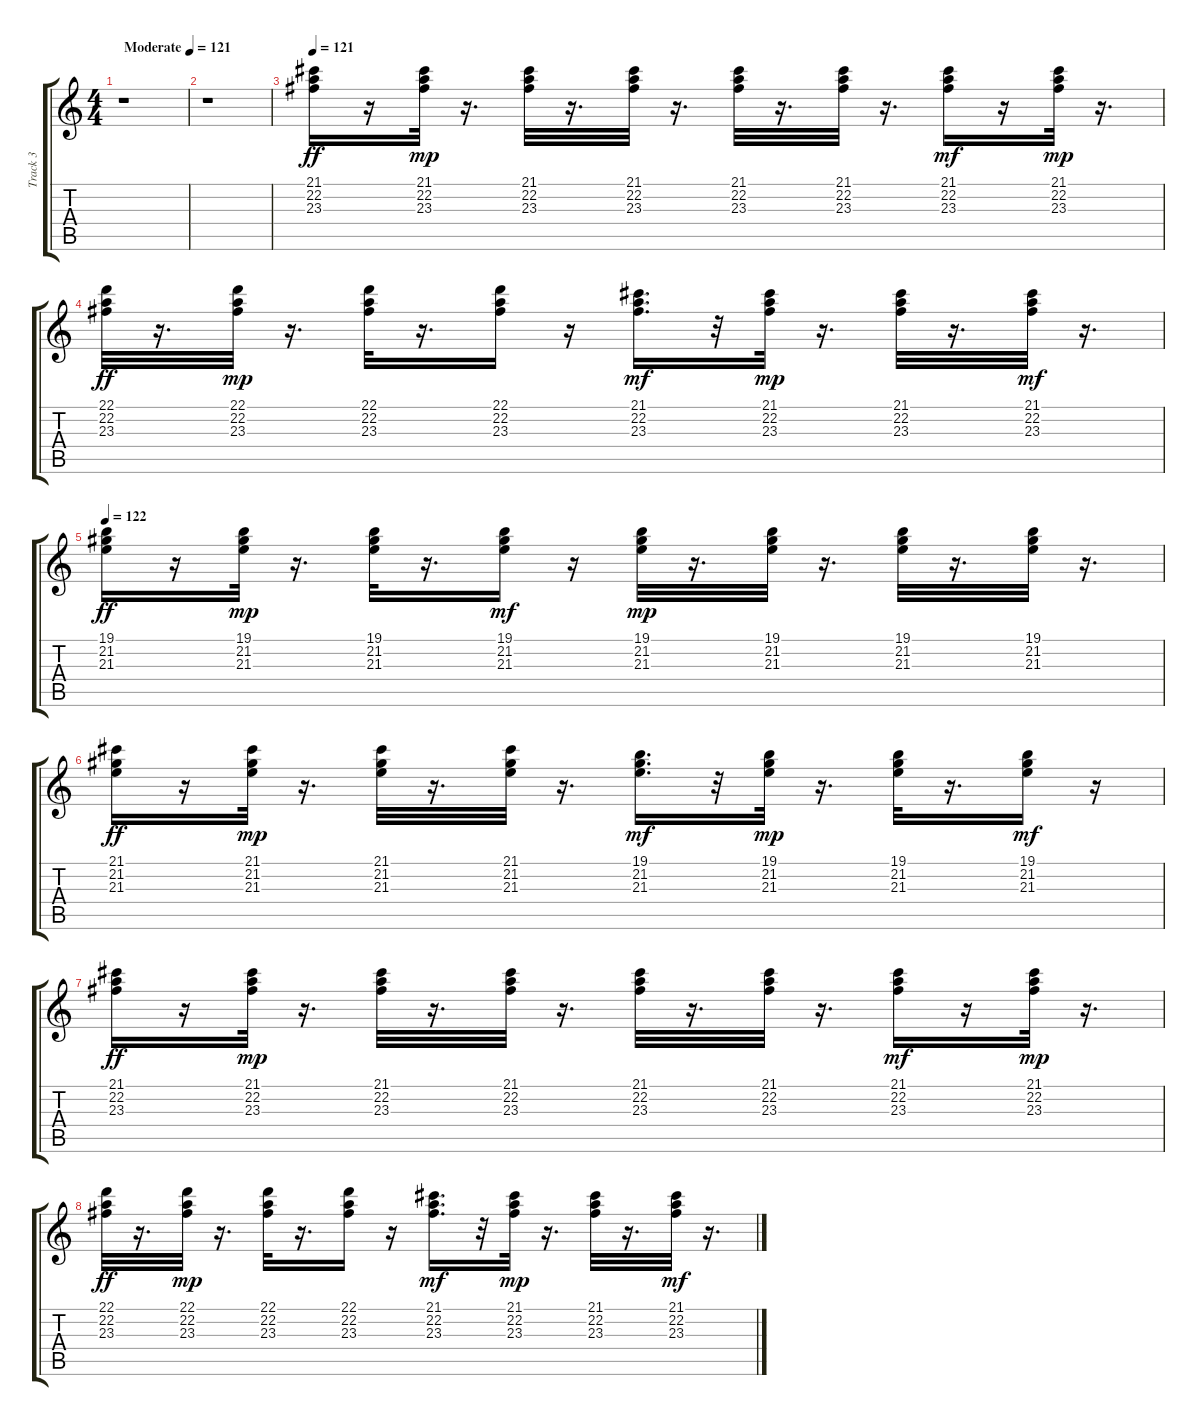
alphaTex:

\track ("Track 3" "Track 3") {instrument acousticgrandpiano}
\staff {score tabs}
\tuning (E4 B3 G3 D3 A2 E2) {hide}
\ts (4 4)
\tempo (121 "Moderate")
\clef g2
\ks c
r.1{dy ff instrument acousticgrandpiano} |
r.1 |
\tempo 121
(21.1 22.2 23.3).16 r.16 (21.1 22.2 23.3).32{dy mp} r.16{d} (21.1 22.2 23.3).32 r.16{d} (21.1 22.2 23.3).32 r.16{d} (21.1 22.2 23.3).32 r.16{d} (21.1 22.2 23.3).32 r.16{d} (21.1 22.2 23.3).16{dy mf} r.16 (21.1 22.2 23.3).32{dy mp} r.16{d} |
(22.1 22.2 23.3).32{dy ff} r.16{d} (22.1 22.2 23.3).32{dy mp} r.16{d} (22.1 22.2 23.3).32 r.16{d} (22.1 22.2 23.3).16 r.16 (21.1 22.2 23.3).16{d dy mf} r.32 (21.1 22.2 23.3).32{dy mp} r.16{d} (21.1 22.2 23.3).32 r.16{d} (21.1 22.2 23.3).32{dy mf} r.16{d} |
\tempo 122
(19.1 21.2 21.3).16{dy ff} r.16 (19.1 21.2 21.3).32{dy mp} r.16{d} (19.1 21.2 21.3).32 r.16{d} (19.1 21.2 21.3).16{dy mf} r.16 (19.1 21.2 21.3).32{dy mp} r.16{d} (19.1 21.2 21.3).32 r.16{d} (19.1 21.2 21.3).32 r.16{d} (19.1 21.2 21.3).32 r.16{d} |
(21.1 21.2 21.3).16{dy ff} r.16 (21.1 21.2 21.3).32{dy mp} r.16{d} (21.1 21.2 21.3).32 r.16{d} (21.1 21.2 21.3).32 r.16{d} (19.1 21.2 21.3).16{d dy mf} r.32 (19.1 21.2 21.3).32{dy mp} r.16{d} (19.1 21.2 21.3).32 r.16{d} (19.1 21.2 21.3).16{dy mf} r.16 |
(21.1 22.2 23.3).16{dy ff} r.16 (21.1 22.2 23.3).32{dy mp} r.16{d} (21.1 22.2 23.3).32 r.16{d} (21.1 22.2 23.3).32 r.16{d} (21.1 22.2 23.3).32 r.16{d} (21.1 22.2 23.3).32 r.16{d} (21.1 22.2 23.3).16{dy mf} r.16 (21.1 22.2 23.3).32{dy mp} r.16{d} |
(22.1 22.2 23.3).32{dy ff} r.16{d} (22.1 22.2 23.3).32{dy mp} r.16{d} (22.1 22.2 23.3).32 r.16{d} (22.1 22.2 23.3).16 r.16 (21.1 22.2 23.3).16{d dy mf} r.32 (21.1 22.2 23.3).32{dy mp} r.16{d} (21.1 22.2 23.3).32 r.16{d} (21.1 22.2 23.3).32{dy mf} r.16{d}
